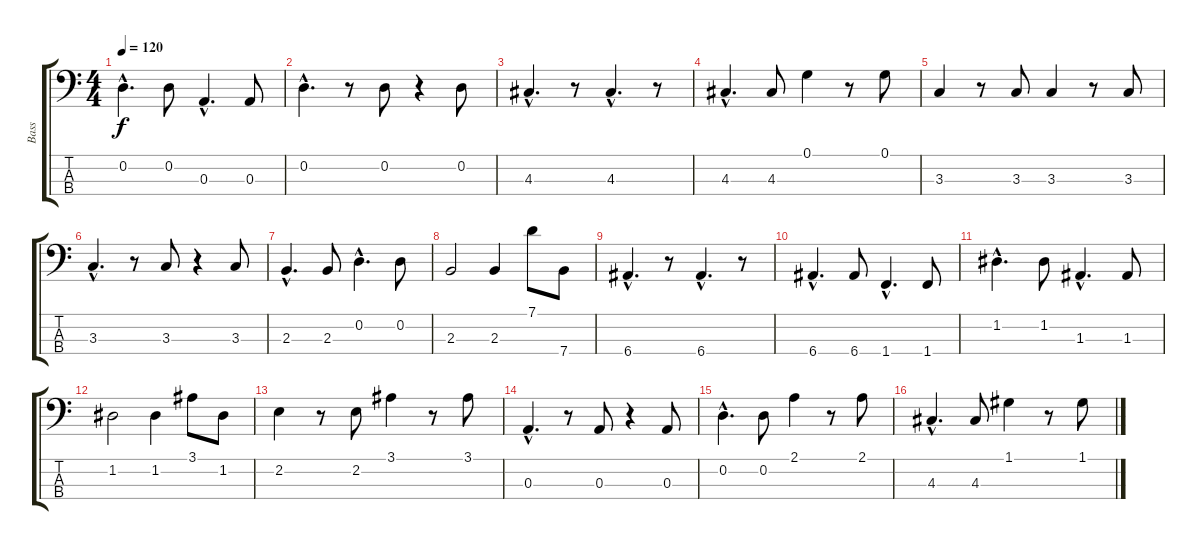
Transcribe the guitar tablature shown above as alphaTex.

\track ("Bass" "Bass") {instrument acousticbass}
\staff {score tabs}
\tuning (G2 D2 A1 E1) {hide}
\ts (4 4)
\tempo 120
\clef f4
\ks c
0.2{hac}.4{d dy f} 0.2.8 0.3{hac}.4{d} 0.3.8 |
0.2{hac}.4{d} r.8 0.2.8 r.4 0.2.8 |
4.3{hac}.4{d} r.8 4.3{hac}.4{d} r.8 |
4.3{hac}.4{d} 4.3.8 0.1.4 r.8 0.1.8 |
3.3.4 r.8 3.3.8 3.3.4 r.8 3.3.8 |
3.3{hac}.4{d} r.8 3.3.8 r.4 3.3.8 |
2.3{hac}.4{d} 2.3.8 0.2{hac}.4{d} 0.2.8 |
2.3.2 2.3.4 7.1.8 7.4.8 |
6.4{hac}.4{d} r.8 6.4{hac}.4{d} r.8 |
6.4{hac}.4{d} 6.4.8 1.4{hac}.4{d} 1.4.8 |
1.2{hac}.4{d} 1.2.8 1.3{hac}.4{d} 1.3.8 |
1.2.2 1.2.4 3.1.8 1.2.8 |
2.2.4 r.8 2.2.8 3.1.4 r.8 3.1.8 |
0.3{hac}.4{d} r.8 0.3.8 r.4 0.3.8 |
0.2{hac}.4{d} 0.2.8 2.1.4 r.8 2.1.8 |
4.3{hac}.4{d} 4.3.8 1.1.4 r.8 1.1.8
